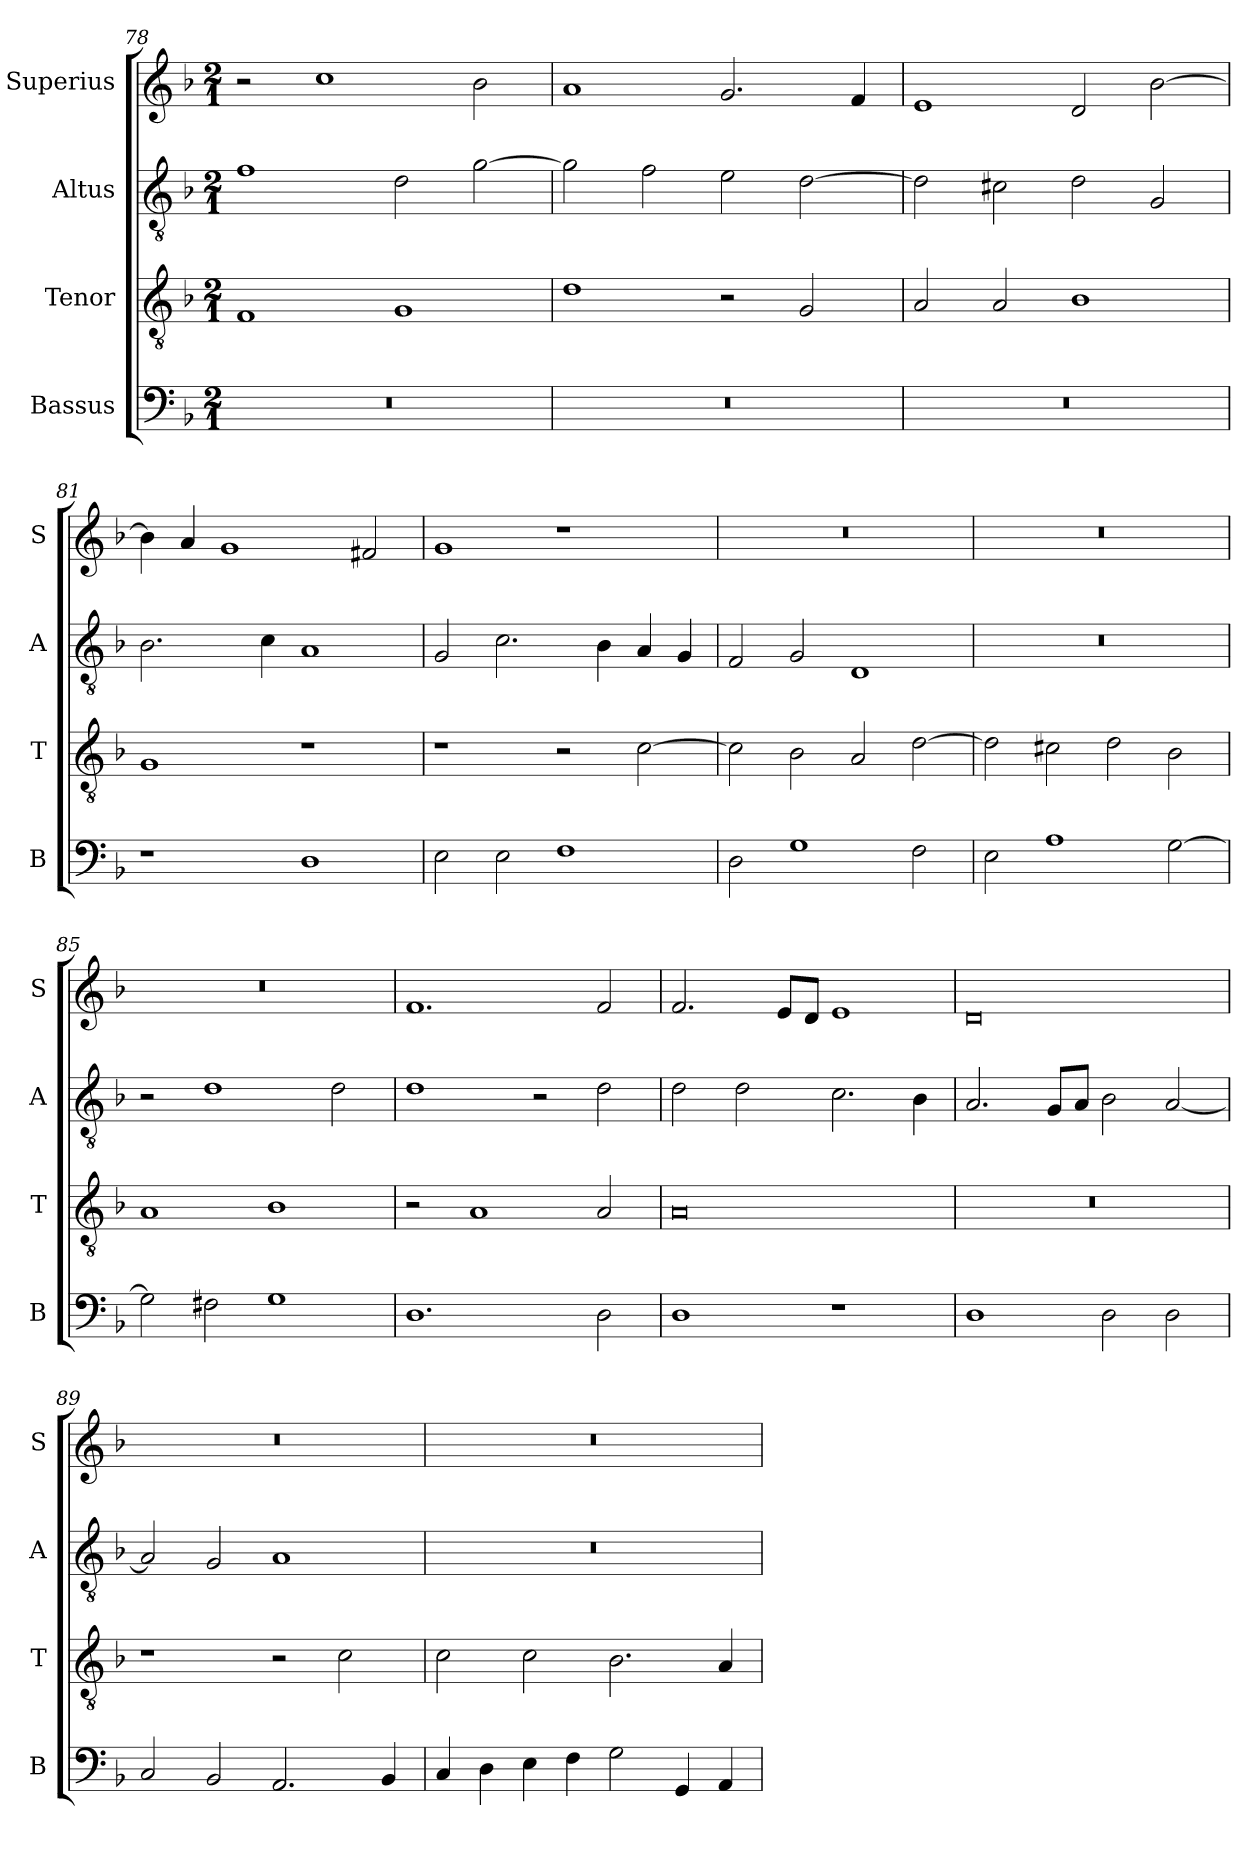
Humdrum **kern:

**kern	**kern	**kern	**kern
*part4	*part3	*part2	*part1
*staff4	*staff3	*staff2	*staff1
*I"Bassus	*I"Tenor	*I"Altus	*I"Superius
*I'B	*I'T	*I'A	*I'S
*clefF4	*clefGv2	*clefGv2	*clefG2
*k[b-]	*k[b-]	*k[b-]	*k[b-]
*F:	*F:	*F:	*F:
*M2/1	*M2/1	*M2/1	*M2/1
=78	=78	=78	=78
0r	1F	1f	2r
.	.	.	1cc
.	1G	2d	.
.	.	[2g	2b-
=79	=79	=79	=79
0r	1d	2g]	1a
.	.	2f	.
.	2r	2e	2.g
.	2G	[2d	.
.	.	.	4f
=80	=80	=80	=80
0r	2A	2d]	1e
.	2A	2c#X	.
.	1B-	2d	2d
.	.	2G	[2b-
=81	=81	=81	=81
1r	1G	2.B-	4b-]
.	.	.	4a
.	.	.	1g
.	.	4c	.
1D	1r	1A	.
.	.	.	2f#X
=82	=82	=82	=82
2E	1r	2G	1g
2E	.	2.c	.
1F	2r	.	1r
.	.	4B-	.
.	[2c	4A	.
.	.	4G	.
=83	=83	=83	=83
2D	2c]	2F	0r
1G	2B-	2G	.
.	2A	1D	.
2F	[2d	.	.
=84	=84	=84	=84
2E	2d]	0r	0r
1A	2c#X	.	.
.	2d	.	.
[2G	2B-	.	.
=85	=85	=85	=85
2G]	1A	2r	0r
2F#X	.	1d	.
1G	1B-	.	.
.	.	2d	.
=86	=86	=86	=86
1.D	2r	1d	1.f
.	1A	.	.
.	.	2r	.
2D	2A	2d	2f
=87	=87	=87	=87
1D	0A	2d	2.f
.	.	2d	.
.	.	.	8eL
.	.	.	8dJ
1r	.	2.c	1e
.	.	4B-	.
=88	=88	=88	=88
1D	0r	2.A	0d
.	.	8GL	.
.	.	8AJ	.
2D	.	2B-	.
2D	.	[2A	.
=89	=89	=89	=89
2C	1r	2A]	0r
2BB-	.	2G	.
2.AA	2r	1A	.
.	2c	.	.
4BB-	.	.	.
=90	=90	=90	=90
4C	2c	0r	0r
4D	.	.	.
4E	2c	.	.
4F	.	.	.
2G	2.B-	.	.
4GG	.	.	.
4AA	4A	.	.
=	=	=	=
*-	*-	*-	*-
